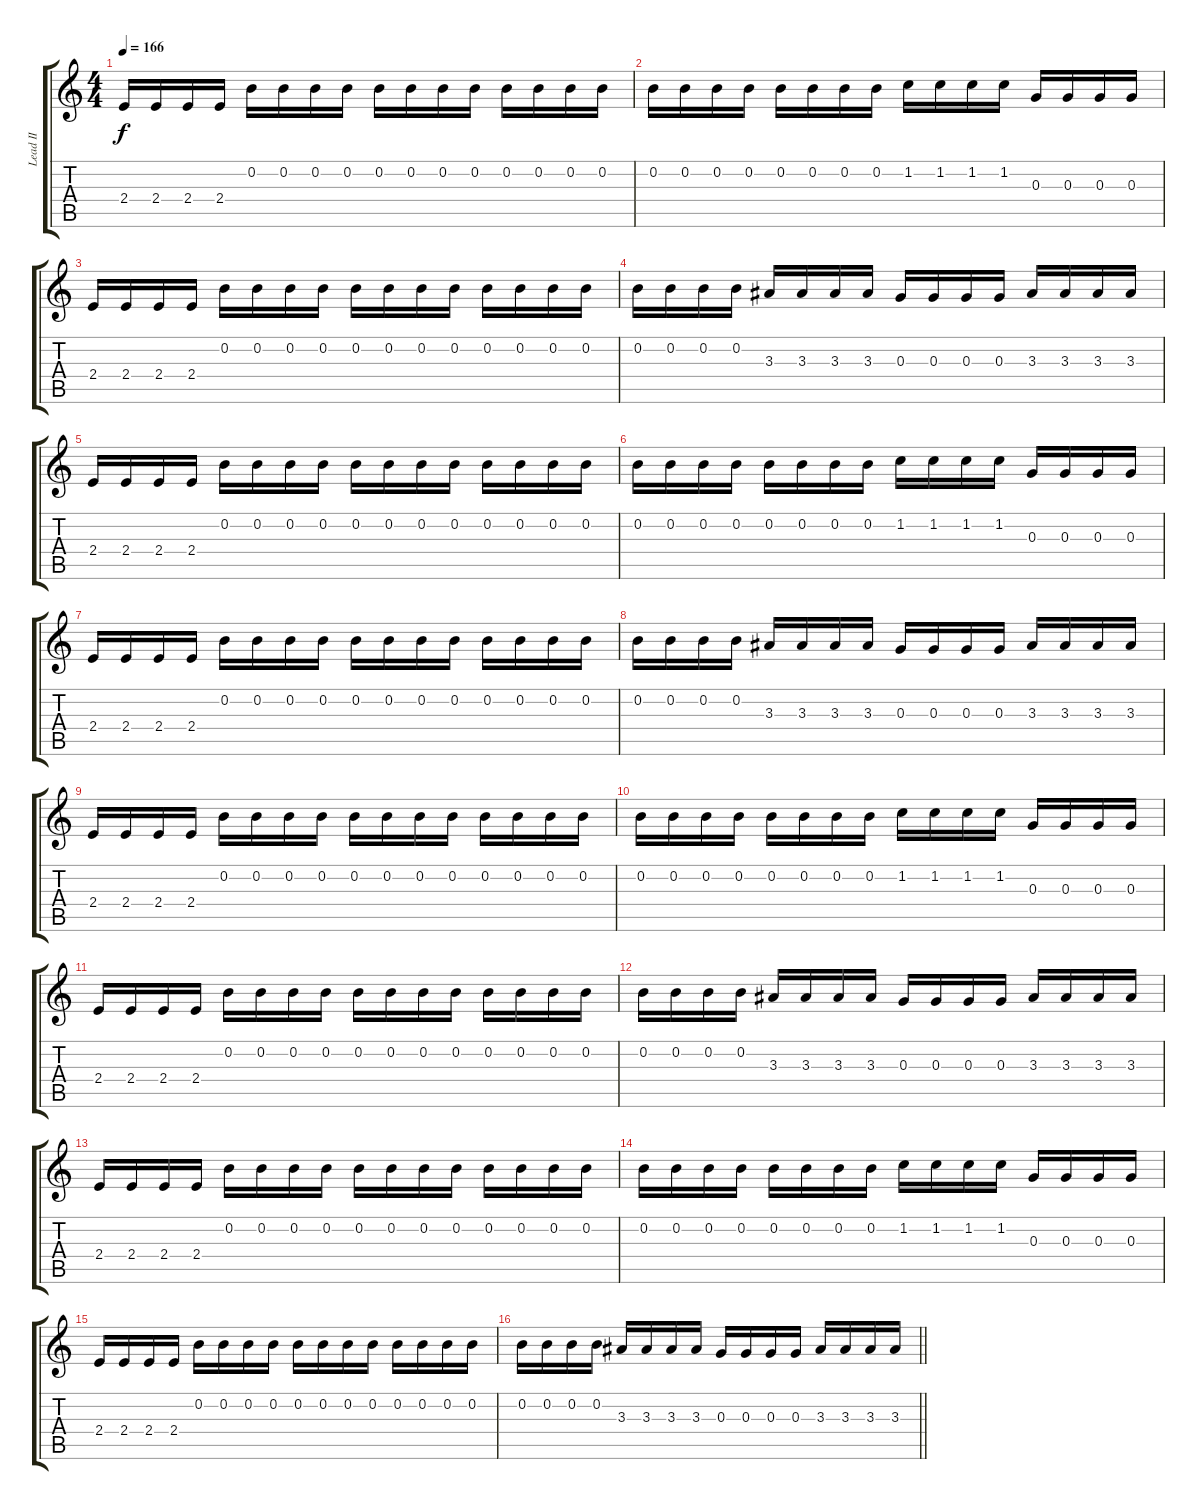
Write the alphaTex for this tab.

\track ("Lead II" "Lead II") {instrument distortionguitar}
\staff {score tabs}
\tuning (E4 B3 G3 D3 A2 E2) {hide}
\ts (4 4)
\tempo 166
\clef g2
\ks c
2.4.16{dy f} 2.4.16 2.4.16 2.4.16 0.2.16 0.2.16 0.2.16 0.2.16 0.2.16 0.2.16 0.2.16 0.2.16 0.2.16 0.2.16 0.2.16 0.2.16 |
0.2.16 0.2.16 0.2.16 0.2.16 0.2.16 0.2.16 0.2.16 0.2.16 1.2.16 1.2.16 1.2.16 1.2.16 0.3.16 0.3.16 0.3.16 0.3.16 |
2.4.16 2.4.16 2.4.16 2.4.16 0.2.16 0.2.16 0.2.16 0.2.16 0.2.16 0.2.16 0.2.16 0.2.16 0.2.16 0.2.16 0.2.16 0.2.16 |
0.2.16 0.2.16 0.2.16 0.2.16 3.3.16 3.3.16 3.3.16 3.3.16 0.3.16 0.3.16 0.3.16 0.3.16 3.3.16 3.3.16 3.3.16 3.3.16 |
2.4.16 2.4.16 2.4.16 2.4.16 0.2.16 0.2.16 0.2.16 0.2.16 0.2.16 0.2.16 0.2.16 0.2.16 0.2.16 0.2.16 0.2.16 0.2.16 |
0.2.16 0.2.16 0.2.16 0.2.16 0.2.16 0.2.16 0.2.16 0.2.16 1.2.16 1.2.16 1.2.16 1.2.16 0.3.16 0.3.16 0.3.16 0.3.16 |
2.4.16 2.4.16 2.4.16 2.4.16 0.2.16 0.2.16 0.2.16 0.2.16 0.2.16 0.2.16 0.2.16 0.2.16 0.2.16 0.2.16 0.2.16 0.2.16 |
0.2.16 0.2.16 0.2.16 0.2.16 3.3.16 3.3.16 3.3.16 3.3.16 0.3.16 0.3.16 0.3.16 0.3.16 3.3.16 3.3.16 3.3.16 3.3.16 |
2.4.16 2.4.16 2.4.16 2.4.16 0.2.16 0.2.16 0.2.16 0.2.16 0.2.16 0.2.16 0.2.16 0.2.16 0.2.16 0.2.16 0.2.16 0.2.16 |
0.2.16 0.2.16 0.2.16 0.2.16 0.2.16 0.2.16 0.2.16 0.2.16 1.2.16 1.2.16 1.2.16 1.2.16 0.3.16 0.3.16 0.3.16 0.3.16 |
2.4.16 2.4.16 2.4.16 2.4.16 0.2.16 0.2.16 0.2.16 0.2.16 0.2.16 0.2.16 0.2.16 0.2.16 0.2.16 0.2.16 0.2.16 0.2.16 |
0.2.16 0.2.16 0.2.16 0.2.16 3.3.16 3.3.16 3.3.16 3.3.16 0.3.16 0.3.16 0.3.16 0.3.16 3.3.16 3.3.16 3.3.16 3.3.16 |
2.4.16 2.4.16 2.4.16 2.4.16 0.2.16 0.2.16 0.2.16 0.2.16 0.2.16 0.2.16 0.2.16 0.2.16 0.2.16 0.2.16 0.2.16 0.2.16 |
0.2.16 0.2.16 0.2.16 0.2.16 0.2.16 0.2.16 0.2.16 0.2.16 1.2.16 1.2.16 1.2.16 1.2.16 0.3.16 0.3.16 0.3.16 0.3.16 |
2.4.16 2.4.16 2.4.16 2.4.16 0.2.16 0.2.16 0.2.16 0.2.16 0.2.16 0.2.16 0.2.16 0.2.16 0.2.16 0.2.16 0.2.16 0.2.16 |
\barLineRight lightlight
0.2.16 0.2.16 0.2.16 0.2.16 3.3.16 3.3.16 3.3.16 3.3.16 0.3.16 0.3.16 0.3.16 0.3.16 3.3.16 3.3.16 3.3.16 3.3.16
